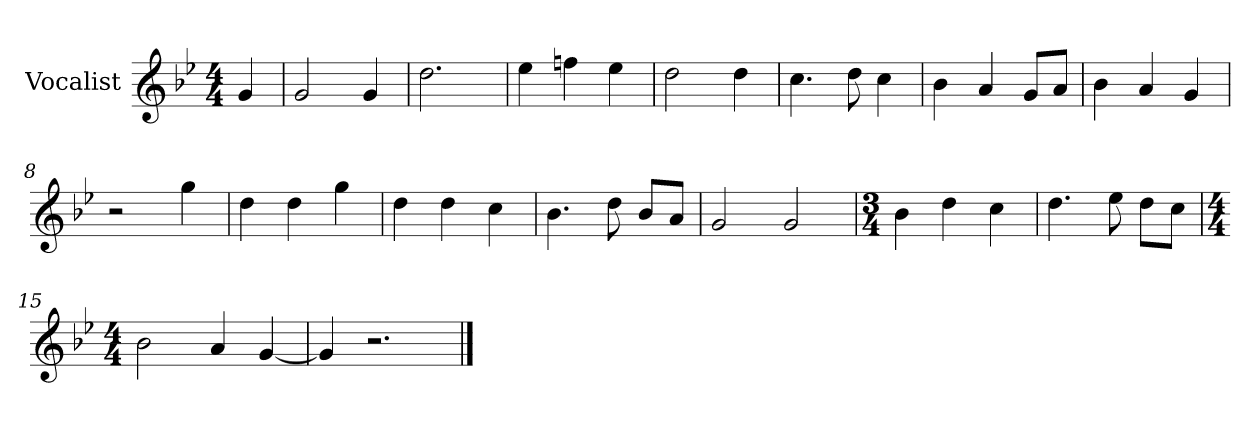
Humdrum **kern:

**kern
*part1
*staff1
*I"Vocalist
*k[b-e-]
*g:
*M4/4
=
4g
=1
2g
4g
=2
2.dd
=3
4ee-
4ffn
4ee-
=4
2dd
4dd
=5
4.cc
8dd
4cc
=6
4b-
4a
8gL
8aJ
=7
4b-
4a
4g
=8
2r
4gg
=9
4dd
4dd
4gg
=10
4dd
4dd
4cc
=11
4.b-
8dd
8b-L
8aJ
=12
2g
2g
=13
*M3/4
4b-
4dd
4cc
=14
4.dd
8ee-
8ddL
8ccJ
=15
*M4/4
2b-
4a
[4g
=16
4g]
2.r
==
*-
